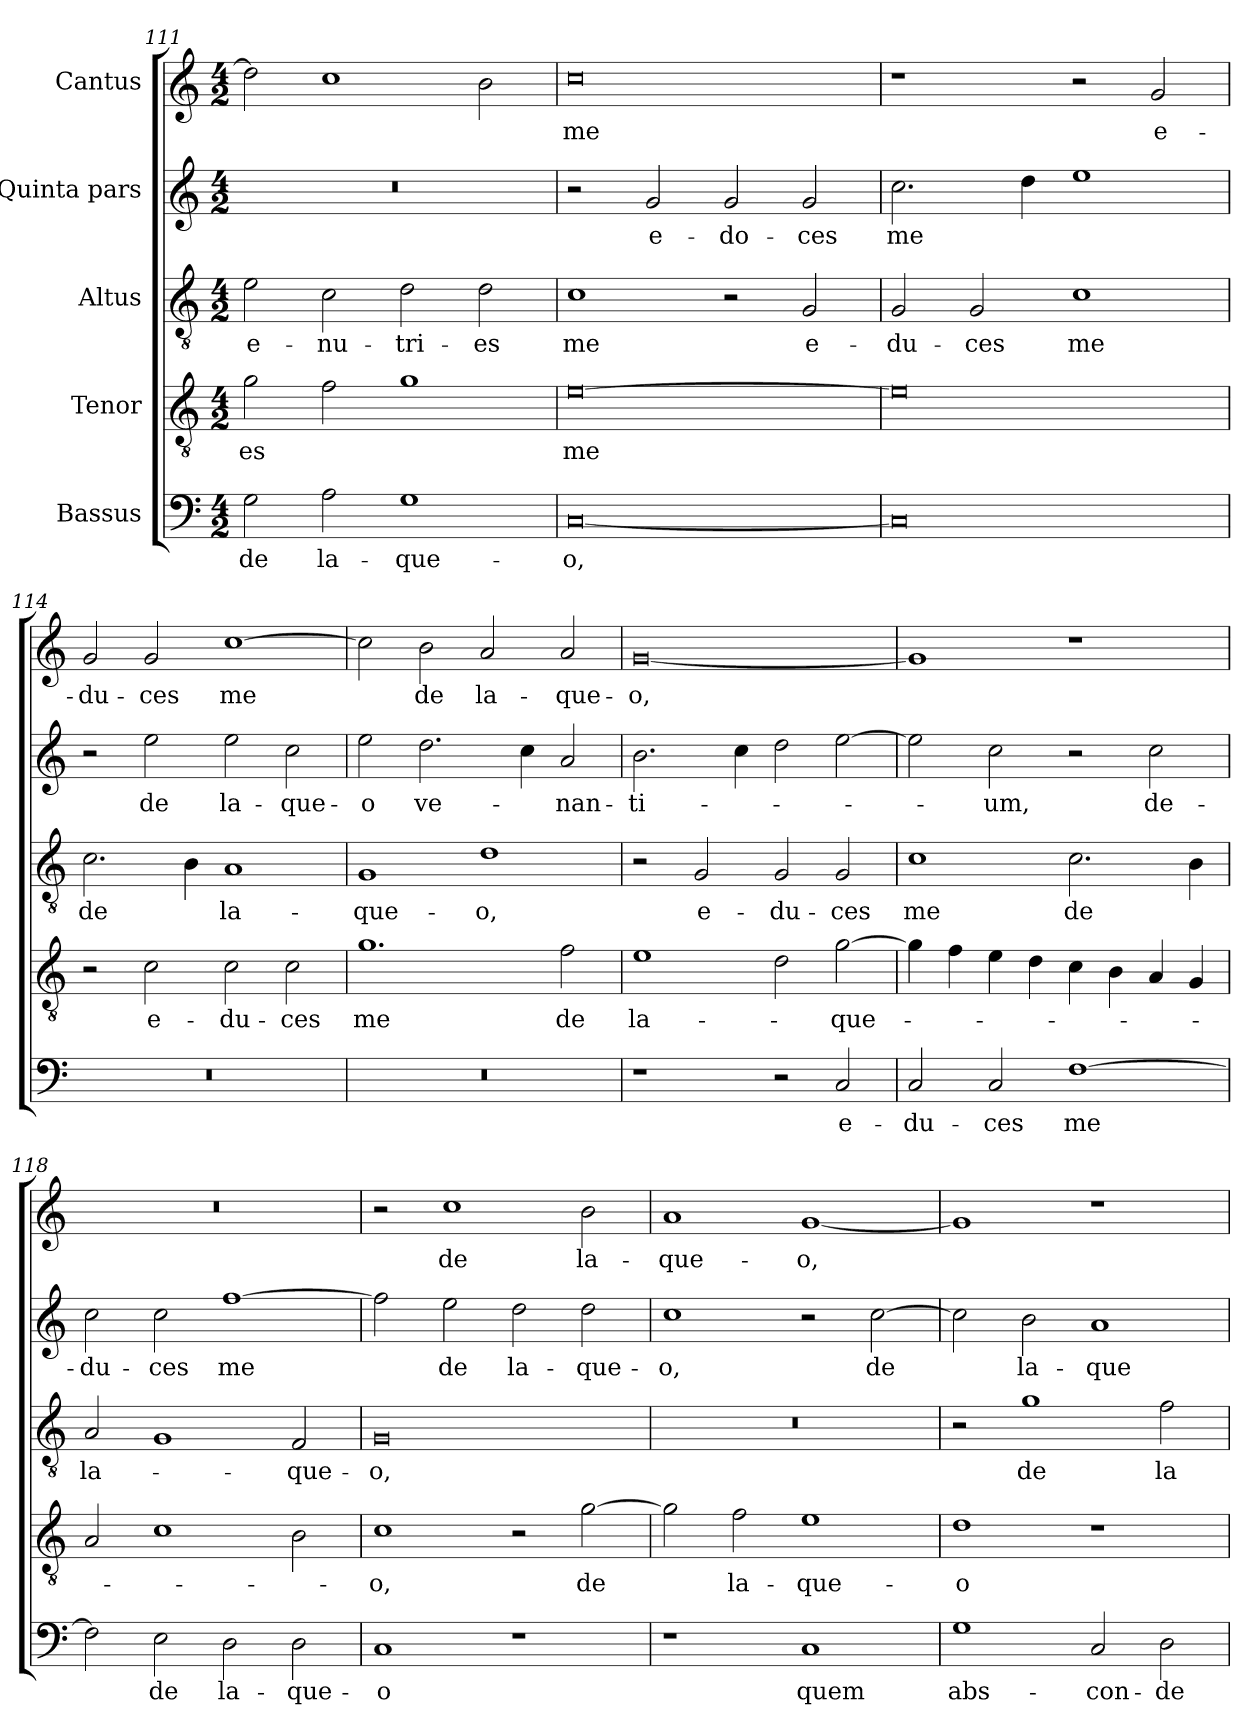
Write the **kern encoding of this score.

**kern	**text	**kern	**text	**kern	**text	**kern	**text	**kern	**text
*part5	*part5	*part4	*part4	*part3	*part3	*part2	*part2	*part1	*part1
*staff5	*staff5	*staff4	*staff4	*staff3	*staff3	*staff2	*staff2	*staff1	*staff1
*I"Bassus	*	*I"Tenor	*	*I"Altus	*	*I"Quinta pars	*	*I"Cantus	*
*clefF4	*	*clefGv2	*	*clefGv2	*	*clefG2	*	*clefG2	*
*k[]	*	*k[]	*	*k[]	*	*k[]	*	*k[]	*
*M4/2	*	*M4/2	*	*M4/2	*	*M4/2	*	*M4/2	*
=111	=111	=111	=111	=111	=111	=111	=111	=111	=111
2G\	de	2g\	-es	2e\	e-	0r	.	2dd\]	.
2A\	la-	2f\	.	2c\	-nu-	.	.	1cc\	.
1G\	-que-	1g\	.	2d\	-tri-	.	.	.	.
.	.	.	.	2d\	-es	.	.	2b\	.
=112	=112	=112	=112	=112	=112	=112	=112	=112	=112
[0C/	-o,	[0e\	me	1c\	me	2r	.	0cc\	me
.	.	.	.	.	.	2g/	e-	.	.
.	.	.	.	2r	.	2g/	-do-	.	.
.	.	.	.	2G/	e-	2g/	-ces	.	.
=113	=113	=113	=113	=113	=113	=113	=113	=113	=113
0C/]	.	0e\]	.	2G/	-du-	2.cc\	me	1r	.
.	.	.	.	2G/	-ces	.	.	.	.
.	.	.	.	.	.	4dd\	.	.	.
.	.	.	.	1c\	me	1ee\	.	2r	.
.	.	.	.	.	.	.	.	2g/	e-
=114	=114	=114	=114	=114	=114	=114	=114	=114	=114
0r	.	2r	.	2.c\	de	2r	.	2g/	-du-
.	.	2c\	e-	.	.	2ee\	de	2g/	-ces
.	.	.	.	4B\	.	.	.	.	.
.	.	2c\	-du-	1A/	la-	2ee\	la-	[1cc\	me
.	.	2c\	-ces	.	.	2cc\	-que-	.	.
=115	=115	=115	=115	=115	=115	=115	=115	=115	=115
0r	.	1.g\	me	1G/	-que-	2ee\	-o	2cc\]	.
.	.	.	.	.	.	2.dd\	ve-	2b\	de
.	.	.	.	1d\	-o,	.	.	2a/	la-
.	.	.	.	.	.	4cc\	.	.	.
.	.	2f\	de	.	.	2a/	-nan-	2a/	-que-
=116	=116	=116	=116	=116	=116	=116	=116	=116	=116
1r	.	1e\	la-	2r	.	2.b\	-ti-	[0g/	-o,
.	.	.	.	2G/	e-	.	.	.	.
.	.	.	.	.	.	4cc\	.	.	.
2r	.	2d\	.	2G/	-du-	2dd\	.	.	.
2C/	e-	[2g\	-que-	2G/	-ces	[2ee\	.	.	.
=117	=117	=117	=117	=117	=117	=117	=117	=117	=117
2C/	-du-	4g\]	.	1c\	me	2ee\]	.	1g/]	.
.	.	4f\	.	.	.	.	.	.	.
2C/	-ces	4e\	.	.	.	2cc\	-um,	.	.
.	.	4d\	.	.	.	.	.	.	.
[1F\	me	4c\	.	2.c\	de	2r	.	1r	.
.	.	4B\	.	.	.	.	.	.	.
.	.	4A/	.	.	.	2cc\	de-	.	.
.	.	4G/	.	4B\	.	.	.	.	.
=118	=118	=118	=118	=118	=118	=118	=118	=118	=118
2F\]	.	2A/	.	2A/	la-	2cc\	-du-	0r	.
2E\	de	1c\	.	1G/	.	2cc\	-ces	.	.
2D\	la-	.	.	.	.	[1ff\	me	.	.
2D\	-que-	2B\	.	2F/	-que-	.	.	.	.
=119	=119	=119	=119	=119	=119	=119	=119	=119	=119
1C/	-o	1c\	-o,	0G/	-o,	2ff\]	.	2r	.
.	.	.	.	.	.	2ee\	de	1cc\	de
1r	.	2r	.	.	.	2dd\	la-	.	.
.	.	[2g\	de	.	.	2dd\	-que-	2b\	la-
=120	=120	=120	=120	=120	=120	=120	=120	=120	=120
1r	.	2g\]	.	0r	.	1cc\	-o,	1a/	-que-
.	.	2f\	la-	.	.	.	.	.	.
1C/	quem	1e\	-que-	.	.	2r	.	[1g/	-o,
.	.	.	.	.	.	[2cc\	de	.	.
=121	=121	=121	=121	=121	=121	=121	=121	=121	=121
1G\	abs-	1d\	-o	2r	.	2cc\]	.	1g/]	.
.	.	.	.	1g\	de	2b\	la-	.	.
2C/	-con-	1r	.	.	.	1a/	-que-	1r	.
2D\	-de-	.	.	2f\	la-	.	.	.	.
=	=	=	=	=	=	=	=	=	=
*-	*-	*-	*-	*-	*-	*-	*-	*-	*-
